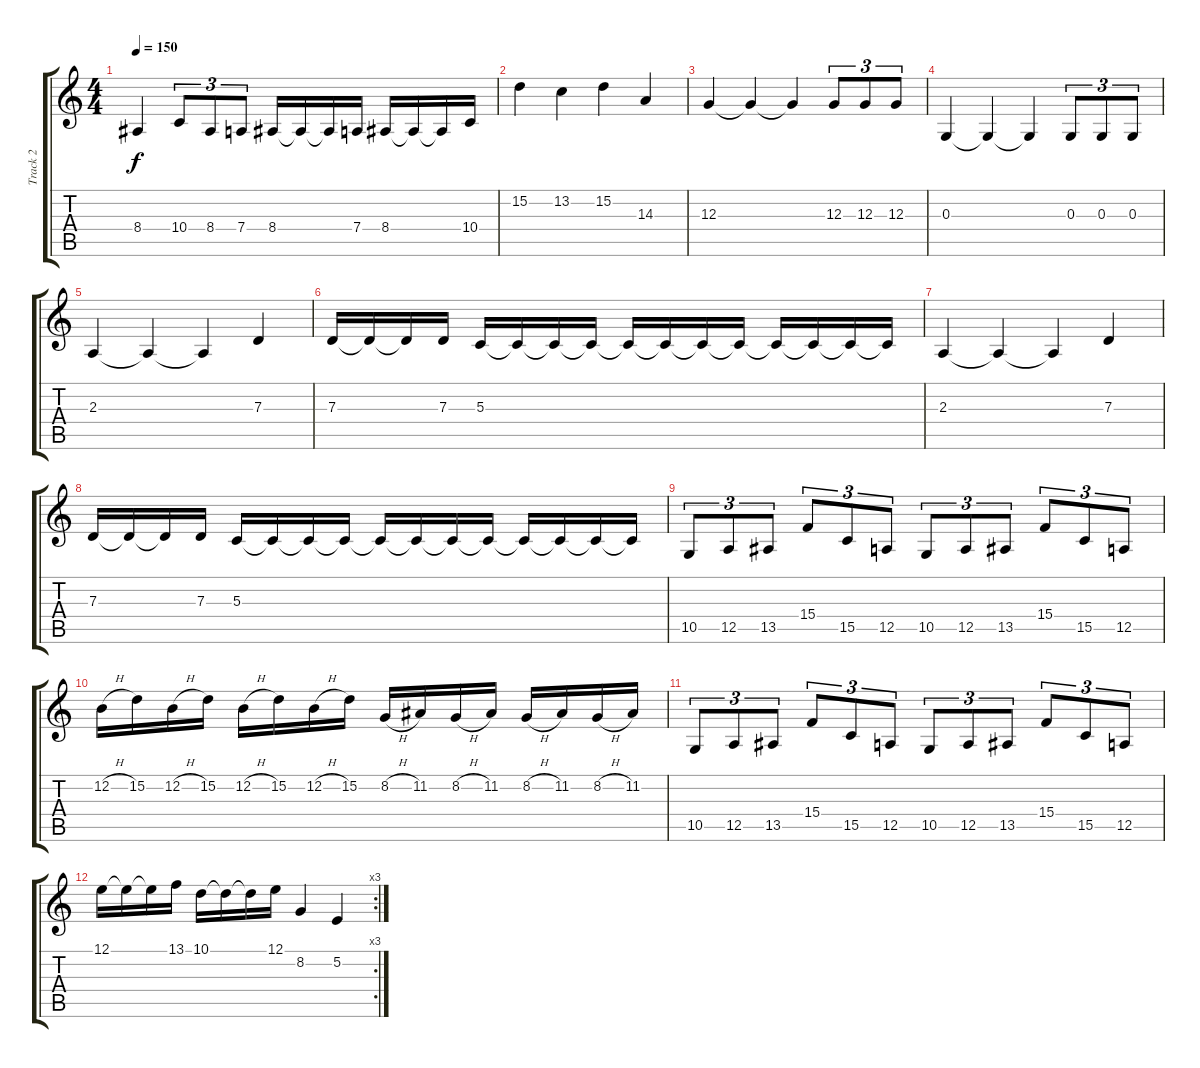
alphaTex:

\track ("Track 2" "Track 2") {instrument lead5charang}
\staff {score tabs}
\tuning (E4 B3 G3 D3 A2 E2) {hide}
\ts (4 4)
\tempo 150
\clef g2
\ks c
8.4.4{dy f} 10.4.8{tu (3 2)} 8.4.8{tu (3 2)} 7.4.8{tu (3 2)} 8.4.16 8.4{t}.16 8.4{t}.16 7.4.16 8.4.16 8.4{t}.16 8.4{t}.16 10.4.16 |
15.2.4 13.2.4 15.2.4 14.3.4 |
12.3.4 12.3{t}.4 12.3{t}.4 12.3.8{tu (3 2)} 12.3.8{tu (3 2)} 12.3.8{tu (3 2)} |
0.3.4 0.3{t}.4 0.3{t}.4 0.3.8{tu (3 2)} 0.3.8{tu (3 2)} 0.3.8{tu (3 2)} |
2.3.4 2.3{t}.4 2.3{t}.4 7.3.4 |
7.3.16 7.3{t}.16 7.3{t}.16 7.3.16 5.3.16 5.3{t}.16 5.3{t}.16 5.3{t}.16 5.3{t}.16 5.3{t}.16 5.3{t}.16 5.3{t}.16 5.3{t}.16 5.3{t}.16 5.3{t}.16 5.3{t}.16 |
2.3.4 2.3{t}.4 2.3{t}.4 7.3.4 |
7.3.16 7.3{t}.16 7.3{t}.16 7.3.16 5.3.16 5.3{t}.16 5.3{t}.16 5.3{t}.16 5.3{t}.16 5.3{t}.16 5.3{t}.16 5.3{t}.16 5.3{t}.16 5.3{t}.16 5.3{t}.16 5.3{t}.16 |
10.5.8{tu (3 2)} 12.5.8{tu (3 2)} 13.5.8{tu (3 2)} 15.4.8{tu (3 2)} 15.5.8{tu (3 2)} 12.5.8{tu (3 2)} 10.5.8{tu (3 2)} 12.5.8{tu (3 2)} 13.5.8{tu (3 2)} 15.4.8{tu (3 2)} 15.5.8{tu (3 2)} 12.5.8{tu (3 2)} |
12.2{h}.16 15.2.16 12.2{h}.16 15.2.16 12.2{h}.16 15.2.16 12.2{h}.16 15.2.16 8.2{h}.16 11.2.16 8.2{h}.16 11.2.16 8.2{h}.16 11.2.16 8.2{h}.16 11.2.16 |
10.5.8{tu (3 2)} 12.5.8{tu (3 2)} 13.5.8{tu (3 2)} 15.4.8{tu (3 2)} 15.5.8{tu (3 2)} 12.5.8{tu (3 2)} 10.5.8{tu (3 2)} 12.5.8{tu (3 2)} 13.5.8{tu (3 2)} 15.4.8{tu (3 2)} 15.5.8{tu (3 2)} 12.5.8{tu (3 2)} |
\rc 3
12.1.16 12.1{t}.16 12.1{t}.16 13.1.16 10.1.16 10.1{t}.16 10.1{t}.16 12.1.16 8.2.4 5.2.4
